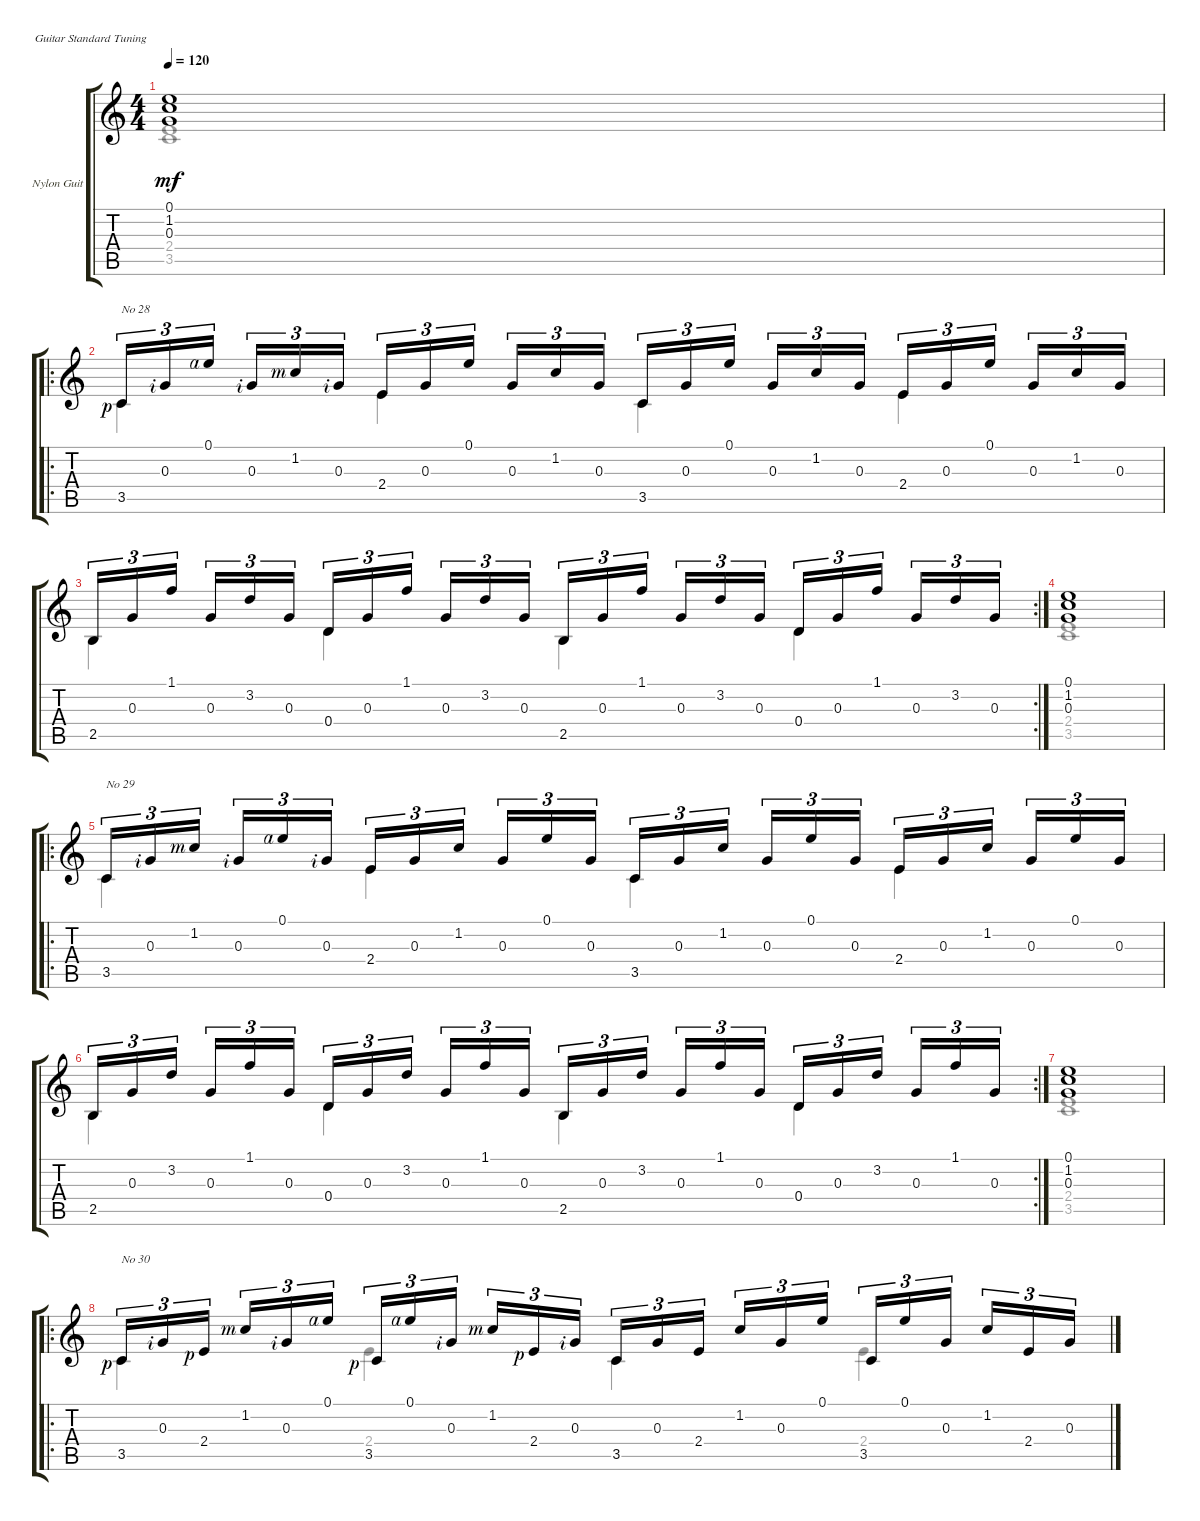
\defaultSystemsLayout 4
\bracketExtendMode groupsimilarinstruments
\firstSystemTrackNameOrientation horizontal
\otherSystemsTrackNameOrientation horizontal
\track ("Nylon Guitar" "Nylon Guit") {instrument acousticguitarsteel}
\staff {score tabs}
\tuning (E4 B3 G3 D3 A2 E2)
\voice
\ts (4 4)
\tempo 120
\clef g2
\scale
0.0743534
\ks c
(0.1 1.2 0.3).1{dy mf} |
\ro
\scale
0.523517 3.5{rf 1}.16{tu (3 2) txt "No 28"} 0.3{rf 2}.16{tu (3 2)} 0.1{rf 4}.16{tu (3 2)} 0.3{rf 2}.16{tu (3 2)} 1.2{rf 3}.16{tu (3 2)} 0.3{rf 2}.16{tu (3 2)} 2.4.16{tu (3 2)} 0.3.16{tu (3 2)} 0.1.16{tu (3 2)} 0.3.16{tu (3 2)} 1.2.16{tu (3 2)} 0.3.16{tu (3 2)} 3.5.16{tu (3 2)} 0.3.16{tu (3 2)} 0.1.16{tu (3 2)} 0.3.16{tu (3 2)} 1.2.16{tu (3 2)} 0.3.16{tu (3 2)} 2.4.16{tu (3 2)} 0.3.16{tu (3 2)} 0.1.16{tu (3 2)} 0.3.16{tu (3 2)} 1.2.16{tu (3 2)} 0.3.16{tu (3 2)} |
\rc 2
\scale
0.40593 2.5.16{tu (3 2)} 0.3.16{tu (3 2)} 1.1.16{tu (3 2)} 0.3.16{tu (3 2)} 3.2.16{tu (3 2)} 0.3.16{tu (3 2)} 0.4.16{tu (3 2)} 0.3.16{tu (3 2)} 1.1.16{tu (3 2)} 0.3.16{tu (3 2)} 3.2.16{tu (3 2)} 0.3.16{tu (3 2)} 2.5.16{tu (3 2)} 0.3.16{tu (3 2)} 1.1.16{tu (3 2)} 0.3.16{tu (3 2)} 3.2.16{tu (3 2)} 0.3.16{tu (3 2)} 0.4.16{tu (3 2)} 0.3.16{tu (3 2)} 1.1.16{tu (3 2)} 0.3.16{tu (3 2)} 3.2.16{tu (3 2)} 0.3.16{tu (3 2)} |
\scale
0.0705521 (0.1 1.2 0.3).1 |
\ro
\scale
0.517098 3.5.16{tu (3 2) txt "No 29"} 0.3{rf 2}.16{tu (3 2)} 1.2{rf 3}.16{tu (3 2)} 0.3{rf 2}.16{tu (3 2)} 0.1{rf 4}.16{tu (3 2)} 0.3{rf 2}.16{tu (3 2)} 2.4.16{tu (3 2)} 0.3.16{tu (3 2)} 1.2.16{tu (3 2)} 0.3.16{tu (3 2)} 0.1.16{tu (3 2)} 0.3.16{tu (3 2)} 3.5.16{tu (3 2)} 0.3.16{tu (3 2)} 1.2.16{tu (3 2)} 0.3.16{tu (3 2)} 0.1.16{tu (3 2)} 0.3.16{tu (3 2)} 2.4.16{tu (3 2)} 0.3.16{tu (3 2)} 1.2.16{tu (3 2)} 0.3.16{tu (3 2)} 0.1.16{tu (3 2)} 0.3.16{tu (3 2)} |
\rc 2
\scale
0.411399 2.5.16{tu (3 2)} 0.3.16{tu (3 2)} 3.2.16{tu (3 2)} 0.3.16{tu (3 2)} 1.1.16{tu (3 2)} 0.3.16{tu (3 2)} 0.4.16{tu (3 2)} 0.3.16{tu (3 2)} 3.2.16{tu (3 2)} 0.3.16{tu (3 2)} 1.1.16{tu (3 2)} 0.3.16{tu (3 2)} 2.5.16{tu (3 2)} 0.3.16{tu (3 2)} 3.2.16{tu (3 2)} 0.3.16{tu (3 2)} 1.1.16{tu (3 2)} 0.3.16{tu (3 2)} 0.4.16{tu (3 2)} 0.3.16{tu (3 2)} 3.2.16{tu (3 2)} 0.3.16{tu (3 2)} 1.1.16{tu (3 2)} 0.3.16{tu (3 2)} |
\scale
0.0715026 (0.1 1.2 0.3).1 |
\ro
\scale
0.523517 3.5{rf 1}.16{tu (3 2) txt "No 30"} 0.3{rf 2}.16{tu (3 2)} 2.4{rf 1}.16{tu (3 2)} 1.2{rf 3}.16{tu (3 2)} 0.3{rf 2}.16{tu (3 2)} 0.1{rf 4}.16{tu (3 2)} 3.5{rf 1}.16{tu (3 2)} 0.1{rf 4}.16{tu (3 2)} 0.3{rf 2}.16{tu (3 2)} 1.2{rf 3}.16{tu (3 2)} 2.4{rf 1}.16{tu (3 2)} 0.3{rf 2}.16{tu (3 2)} 3.5.16{tu (3 2)} 0.3.16{tu (3 2)} 2.4.16{tu (3 2)} 1.2.16{tu (3 2)} 0.3.16{tu (3 2)} 0.1.16{tu (3 2)} 3.5.16{tu (3 2)} 0.1.16{tu (3 2)} 0.3.16{tu (3 2)} 1.2.16{tu (3 2)} 2.4.16{tu (3 2)} 0.3.16{tu (3 2)}
\voice
\clef g2
\ottava regular
\simile none
\scale
0.0743534
\ks c
(2.4 3.5).1{dy mf} |
\scale
0.523517 3.5{rf 1}.4 2.4.4 3.5.4 2.4.4 |
\scale
0.40593 2.5.4 0.4.4 2.5.4 0.4.4 |
\scale
0.0705521 (2.4 3.5).1 |
\scale
0.517098 3.5.4 2.4.4 3.5.4 2.4.4 |
\scale
0.411399 2.5.4 0.4.4 2.5.4 0.4.4 |
\scale
0.0715026 (2.4 3.5).1 |
\scale
0.523517 3.5{rf 1}.4 2.4.4 3.5.4 2.4.4
